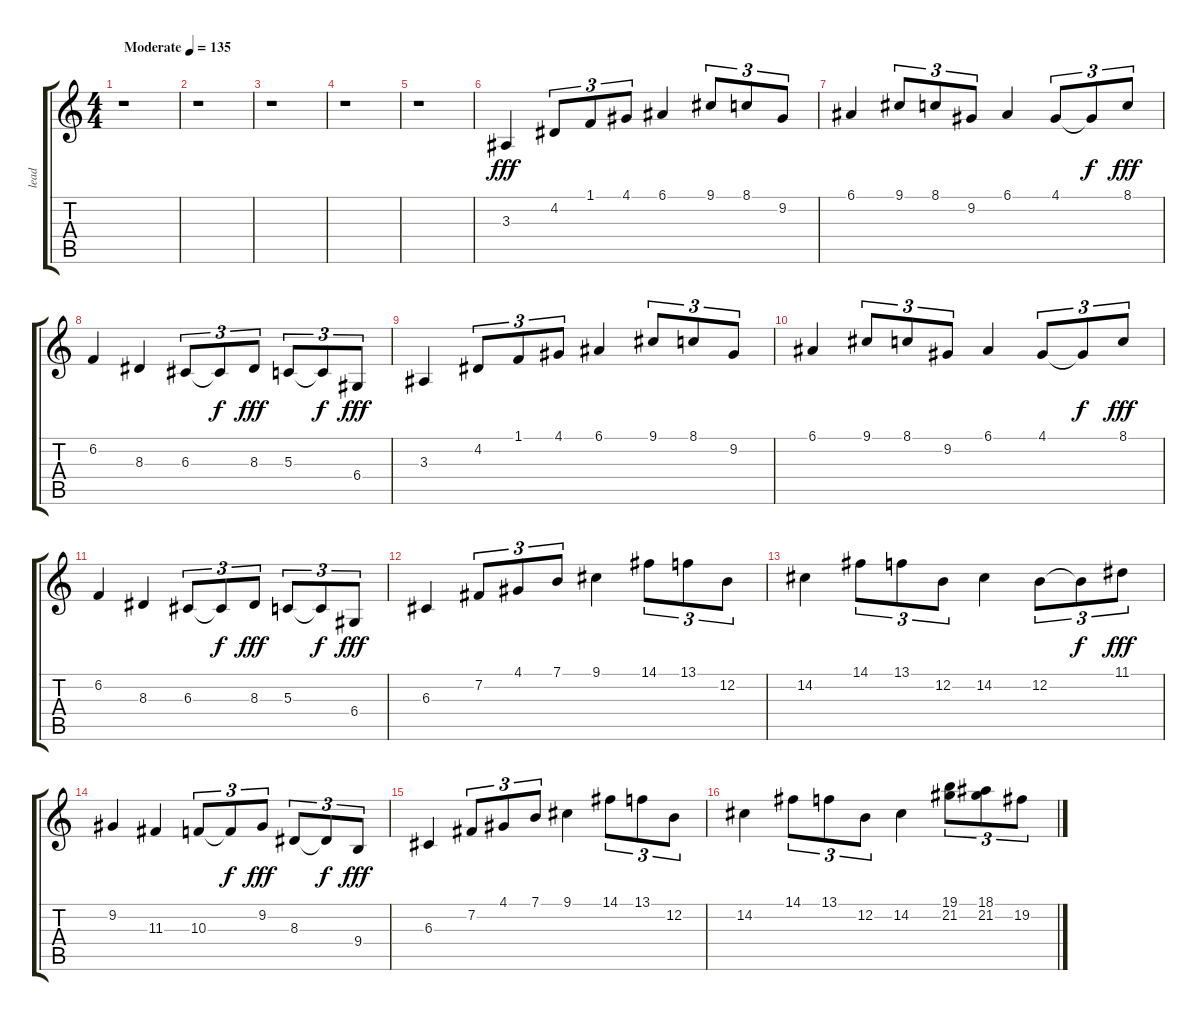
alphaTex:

\track ("lead" "lead") {instrument frenchhorn}
\staff {score tabs}
\tuning (E4 B3 G3 D3 A2 E2) {hide}
\ts (4 4)
\tempo (135 "Moderate")
\clef g2
\ks c
r.1{dy fff instrument frenchhorn} |
r.1 |
r.1 |
r.1 |
r.1 |
3.3.4{volume 16 instrument frenchhorn} 4.2.8{tu (3 2)} 1.1.8{tu (3 2)} 4.1.8{tu (3 2)} 6.1.4 9.1.8{tu (3 2)} 8.1.8{tu (3 2)} 9.2.8{tu (3 2)} |
6.1.4 9.1.8{tu (3 2)} 8.1.8{tu (3 2)} 9.2.8{tu (3 2)} 6.1.4 4.1.8{tu (3 2)} 4.1{t}.8{tu (3 2) dy f} 8.1.8{tu (3 2) dy fff} |
6.2.4 8.3.4 6.3.8{tu (3 2)} 6.3{t}.8{tu (3 2) dy f} 8.3.8{tu (3 2) dy fff} 5.3.8{tu (3 2)} 5.3{t}.8{tu (3 2) dy f} 6.4.8{tu (3 2) dy fff} |
3.3.4 4.2.8{tu (3 2)} 1.1.8{tu (3 2)} 4.1.8{tu (3 2)} 6.1.4 9.1.8{tu (3 2)} 8.1.8{tu (3 2)} 9.2.8{tu (3 2)} |
6.1.4 9.1.8{tu (3 2)} 8.1.8{tu (3 2)} 9.2.8{tu (3 2)} 6.1.4 4.1.8{tu (3 2)} 4.1{t}.8{tu (3 2) dy f} 8.1.8{tu (3 2) dy fff} |
6.2.4 8.3.4 6.3.8{tu (3 2)} 6.3{t}.8{tu (3 2) dy f} 8.3.8{tu (3 2) dy fff} 5.3.8{tu (3 2)} 5.3{t}.8{tu (3 2) dy f} 6.4.8{tu (3 2) dy fff} |
6.3.4 7.2.8{tu (3 2)} 4.1.8{tu (3 2)} 7.1.8{tu (3 2)} 9.1.4 14.1.8{tu (3 2)} 13.1.8{tu (3 2)} 12.2.8{tu (3 2)} |
14.2.4 14.1.8{tu (3 2)} 13.1.8{tu (3 2)} 12.2.8{tu (3 2)} 14.2.4 12.2.8{tu (3 2)} 12.2{t}.8{tu (3 2) dy f} 11.1.8{tu (3 2) dy fff} |
9.2.4 11.3.4 10.3.8{tu (3 2)} 10.3{t}.8{tu (3 2) dy f} 9.2.8{tu (3 2) dy fff} 8.3.8{tu (3 2)} 8.3{t}.8{tu (3 2) dy f} 9.4.8{tu (3 2) dy fff} |
6.3.4 7.2.8{tu (3 2)} 4.1.8{tu (3 2)} 7.1.8{tu (3 2)} 9.1.4 14.1.8{tu (3 2)} 13.1.8{tu (3 2)} 12.2.8{tu (3 2)} |
14.2.4 14.1.8{tu (3 2)} 13.1.8{tu (3 2)} 12.2.8{tu (3 2)} 14.2.4 (19.1 21.2).8{tu (3 2)} (18.1 21.2).8{tu (3 2)} 19.2.8{tu (3 2)}
